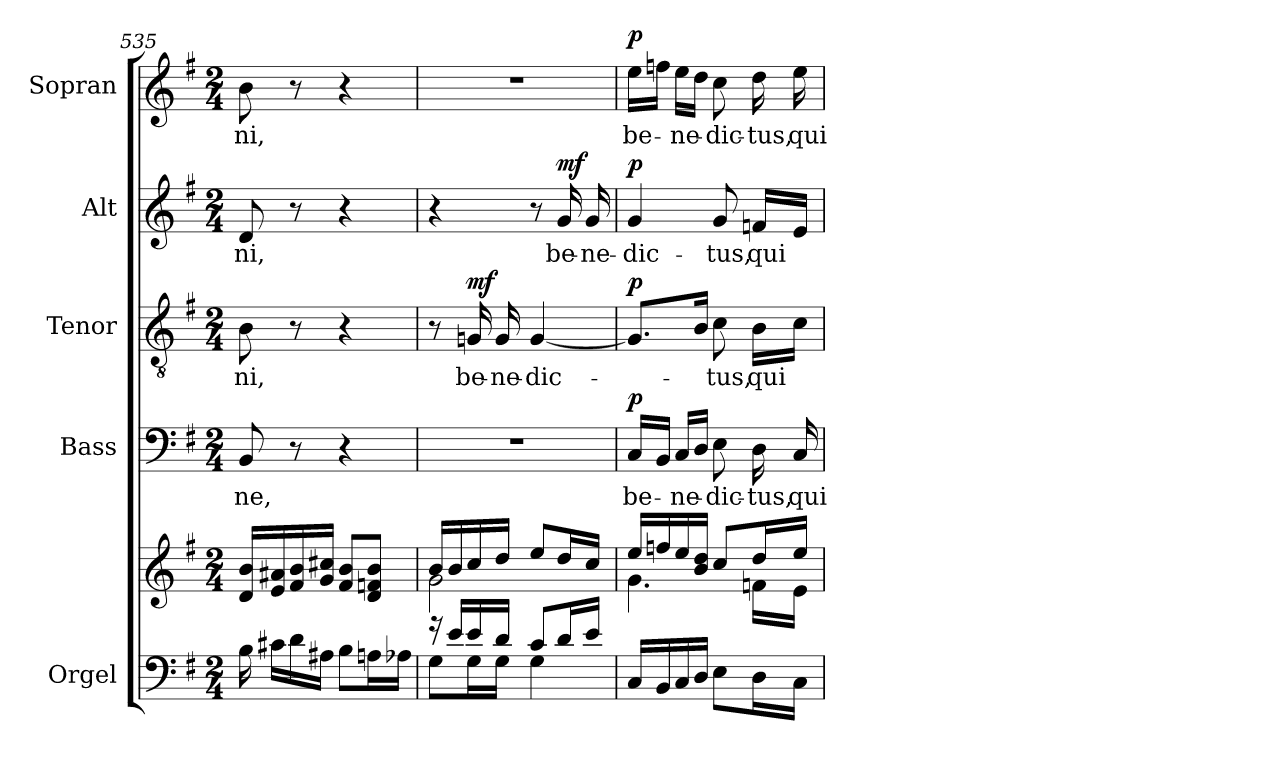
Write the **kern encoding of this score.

**kern	**kern	**kern	**text	**dynam	**kern	**text	**dynam	**kern	**text	**dynam	**kern	**text	**dynam
*part5	*part5	*part4	*part4	*part4	*part3	*part3	*part3	*part2	*part2	*part2	*part1	*part1	*part1
*staff6	*staff5	*staff4	*staff4	*staff4	*staff3	*staff3	*staff3	*staff2	*staff2	*staff2	*staff1	*staff1	*staff1
*I"Orgel	*	*I"Bass	*	*	*I"Tenor	*	*	*I"Alt	*	*	*I"Sopran	*	*
*I'Org.	*	*I'B.	*	*	*I'T.	*	*	*I'A.	*	*	*I'S.	*	*
*clefF4	*clefG2	*clefF4	*	*	*clefGv2	*	*	*clefG2	*	*	*clefG2	*	*
*k[f#]	*k[f#]	*k[f#]	*	*	*k[f#]	*	*	*k[f#]	*	*	*k[f#]	*	*
*G:	*G:	*G:	*	*	*G:	*	*	*G:	*	*	*G:	*	*
*M2/4	*M2/4	*M2/4	*	*	*M2/4	*	*	*M2/4	*	*	*M2/4	*	*
=535	=535	=535	=535	=535	=535	=535	=535	=535	=535	=535	=535	=535	=535
!	!	!	!LO:LY:b	!	!	!LO:LY:b	!	!	!LO:LY:b	!	!	!LO:LY:b	!
16B\	16d/ 16b/LL	8BB/	-ne,	.	8B\	-ni,	.	8d/	-ni,	.	8b\	-ni,	.
16c#X\LL	16e/ 16a#X/	.	.	.	.	.	.	.	.	.	.	.	.
16d\	16f#/ 16b/	8r	.	.	8r	.	.	8r	.	.	8r	.	.
16A#X\JJ	16g/ 16cc#X/JJ	.	.	.	.	.	.	.	.	.	.	.	.
8B\L	8f#/ 8b/L	4r	.	.	4r	.	.	4r	.	.	4r	.	.
16An\L	8d/ 8fn/ 8b/J	.	.	.	.	.	.	.	.	.	.	.	.
16A-X\JJ	.	.	.	.	.	.	.	.	.	.	.	.	.
=536	=536	=536	=536	=536	=536	=536	=536	=536	=536	=536	=536	=536	=536
*^	*^	*	*	*	*	*	*	*	*	*	*	*	*
16rg	8G\L	16b/LL	2g\	2r	.	.	8r	.	.	4r	.	.	2r	.	.
16e/LL	.	16b/	.	.	.	.	.	.	.	.	.	.	.	.	.
!	!	!	!	!	!	!	!	!LO:LY:b	!LO:DY:a	!	!	!	!	!	!
16e/	16G\L	16cc/	.	.	.	.	16Gn/	be-	mf	.	.	.	.	.	.
!	!	!	!	!	!	!	!	!LO:LY:b	!	!	!	!	!	!	!
16d/JJ	16G\JJ	16dd/JJ	.	.	.	.	16G/	-ne-	.	.	.	.	.	.	.
!	!	!	!	!	!	!	!	!LO:LY:b	!	!	!	!	!	!	!
8c/L	4G\	8ee/L	.	.	.	.	[4G/	-dic-	.	8r	.	.	.	.	.
!	!	!	!	!	!	!	!	!	!	!	!LO:LY:b	!LO:DY:a	!	!	!
16d/L	.	16dd/L	.	.	.	.	.	.	.	16g/	be-	mf	.	.	.
!	!	!	!	!	!	!	!	!	!	!	!LO:LY:b	!	!	!	!
16e/JJ	.	16cc/JJ	.	.	.	.	.	.	.	16g/	-ne-	.	.	.	.
*v	*v	*	*	*	*	*	*	*	*	*	*	*	*	*	*
=537	=537	=537	=537	=537	=537	=537	=537	=537	=537	=537	=537	=537	=537	=537
!	!	!	!	!LO:LY:b	!LO:DY:a	!	!	!LO:DY:a	!	!LO:LY:b	!LO:DY:a	!	!LO:LY:b	!LO:DY:a
16C/LL	16ee/LL	4.g\	16C/LL	be-	p	8.G/L]	.	p	4g/	-dic-	p	16ee\LL	be-	p
16BB/	16ffn/	.	16BB/JJ	.	.	.	.	.	.	.	.	16ffn\JJ	.	.
!	!	!	!	!LO:LY:b	!	!	!	!	!	!	!	!	!LO:LY:b	!
16C/	16ee/	.	16C/LL	-ne-	.	.	.	.	.	.	.	16ee\LL	-ne-	.
16D/JJ	16b/ 16dd/JJ	.	16D/JJ	.	.	16B/Jk	.	.	.	.	.	16dd\JJ	.	.
!	!	!	!	!LO:LY:b	!	!	!LO:LY:b	!	!	!LO:LY:b	!	!	!LO:LY:b	!
8E\L	8cc/L	.	8E\	-dic-	.	8c\	-tus,	.	8g/	-tus,	.	8cc\	-dic-	.
!	!	!	!	!LO:LY:b	!	!	!LO:LY:b	!	!	!LO:LY:b	!	!	!LO:LY:b	!
16D\L	16dd/L	16fn\LL	16D\	-tus,	.	16B\LL	qui	.	16fn/LL	qui	.	16dd\	-tus,	.
!	!	!	!	!LO:LY:b	!	!	!	!	!	!	!	!	!LO:LY:b	!
16C\JJ	16ee/JJ	16e\JJ	16C/	qui	.	16c\JJ	.	.	16e/JJ	.	.	16ee\	qui	.
*	*v	*v	*	*	*	*	*	*	*	*	*	*	*	*
=	=	=	=	=	=	=	=	=	=	=	=	=	=
*-	*-	*-	*-	*-	*-	*-	*-	*-	*-	*-	*-	*-	*-
